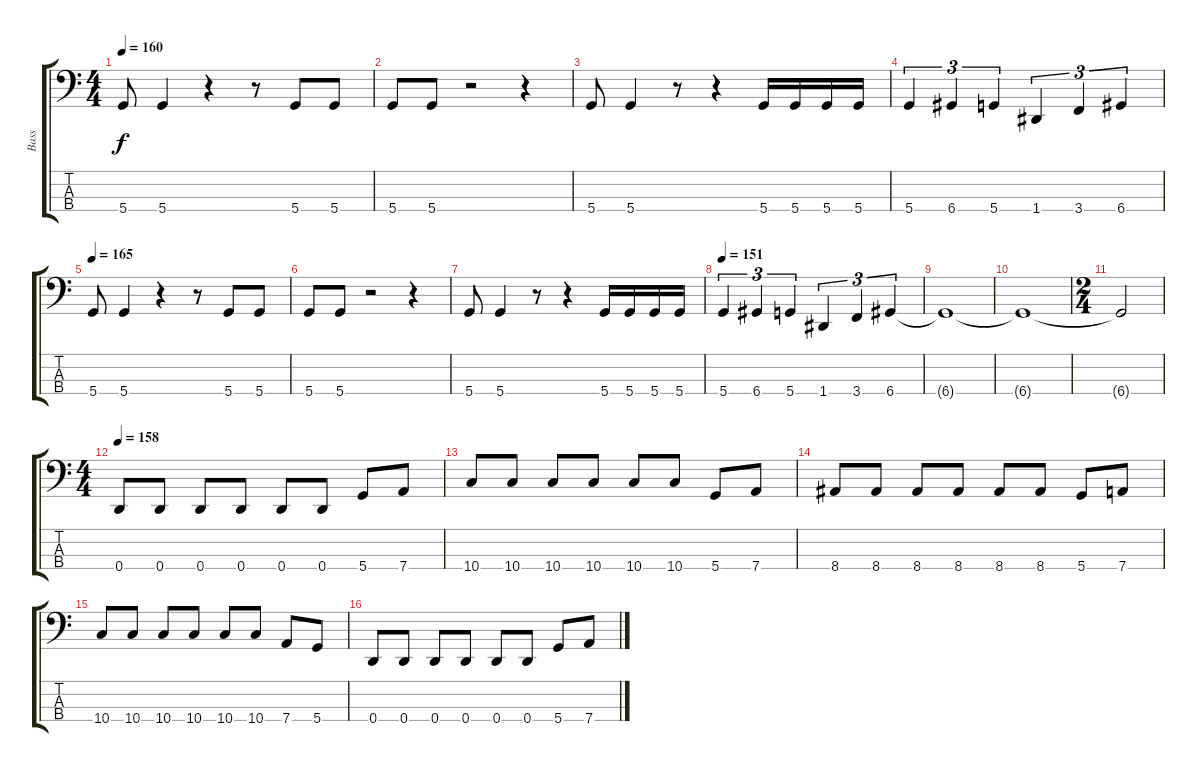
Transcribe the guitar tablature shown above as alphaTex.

\track ("Bass" "Bass") {instrument electricbasspick}
\staff {score tabs}
\tuning (G2 D2 A1 D1) {hide}
\ts (4 4)
\tempo 160
\clef f4
\ks c
5.4.8{dy f} 5.4.4 r.4 r.8 5.4.8 5.4.8 |
5.4.8 5.4.8 r.2 r.4 |
5.4.8 5.4.4 r.8 r.4 5.4.16 5.4.16 5.4.16 5.4.16 |
5.4.4{tu (3 2)} 6.4.4{tu (3 2)} 5.4.4{tu (3 2)} 1.4.4{tu (3 2)} 3.4.4{tu (3 2)} 6.4.4{tu (3 2)} |
\tempo 165
5.4.8 5.4.4 r.4 r.8 5.4.8 5.4.8 |
5.4.8 5.4.8 r.2 r.4 |
5.4.8 5.4.4 r.8 r.4 5.4.16 5.4.16 5.4.16 5.4.16 |
\tempo 151
5.4.4{tu (3 2)} 6.4.4{tu (3 2)} 5.4.4{tu (3 2)} 1.4.4{tu (3 2)} 3.4.4{tu (3 2)} 6.4.4{tu (3 2)} |
6.4{t}.1 |
6.4{t}.1 |
\ts (2 4)
6.4{t}.2 |
\ts (4 4)
\tempo 158
0.4.8 0.4.8 0.4.8 0.4.8 0.4.8 0.4.8 5.4.8 7.4.8 |
10.4.8 10.4.8 10.4.8 10.4.8 10.4.8 10.4.8 5.4.8 7.4.8 |
8.4.8 8.4.8 8.4.8 8.4.8 8.4.8 8.4.8 5.4.8 7.4.8 |
10.4.8 10.4.8 10.4.8 10.4.8 10.4.8 10.4.8 7.4.8 5.4.8 |
0.4.8 0.4.8 0.4.8 0.4.8 0.4.8 0.4.8 5.4.8 7.4.8
